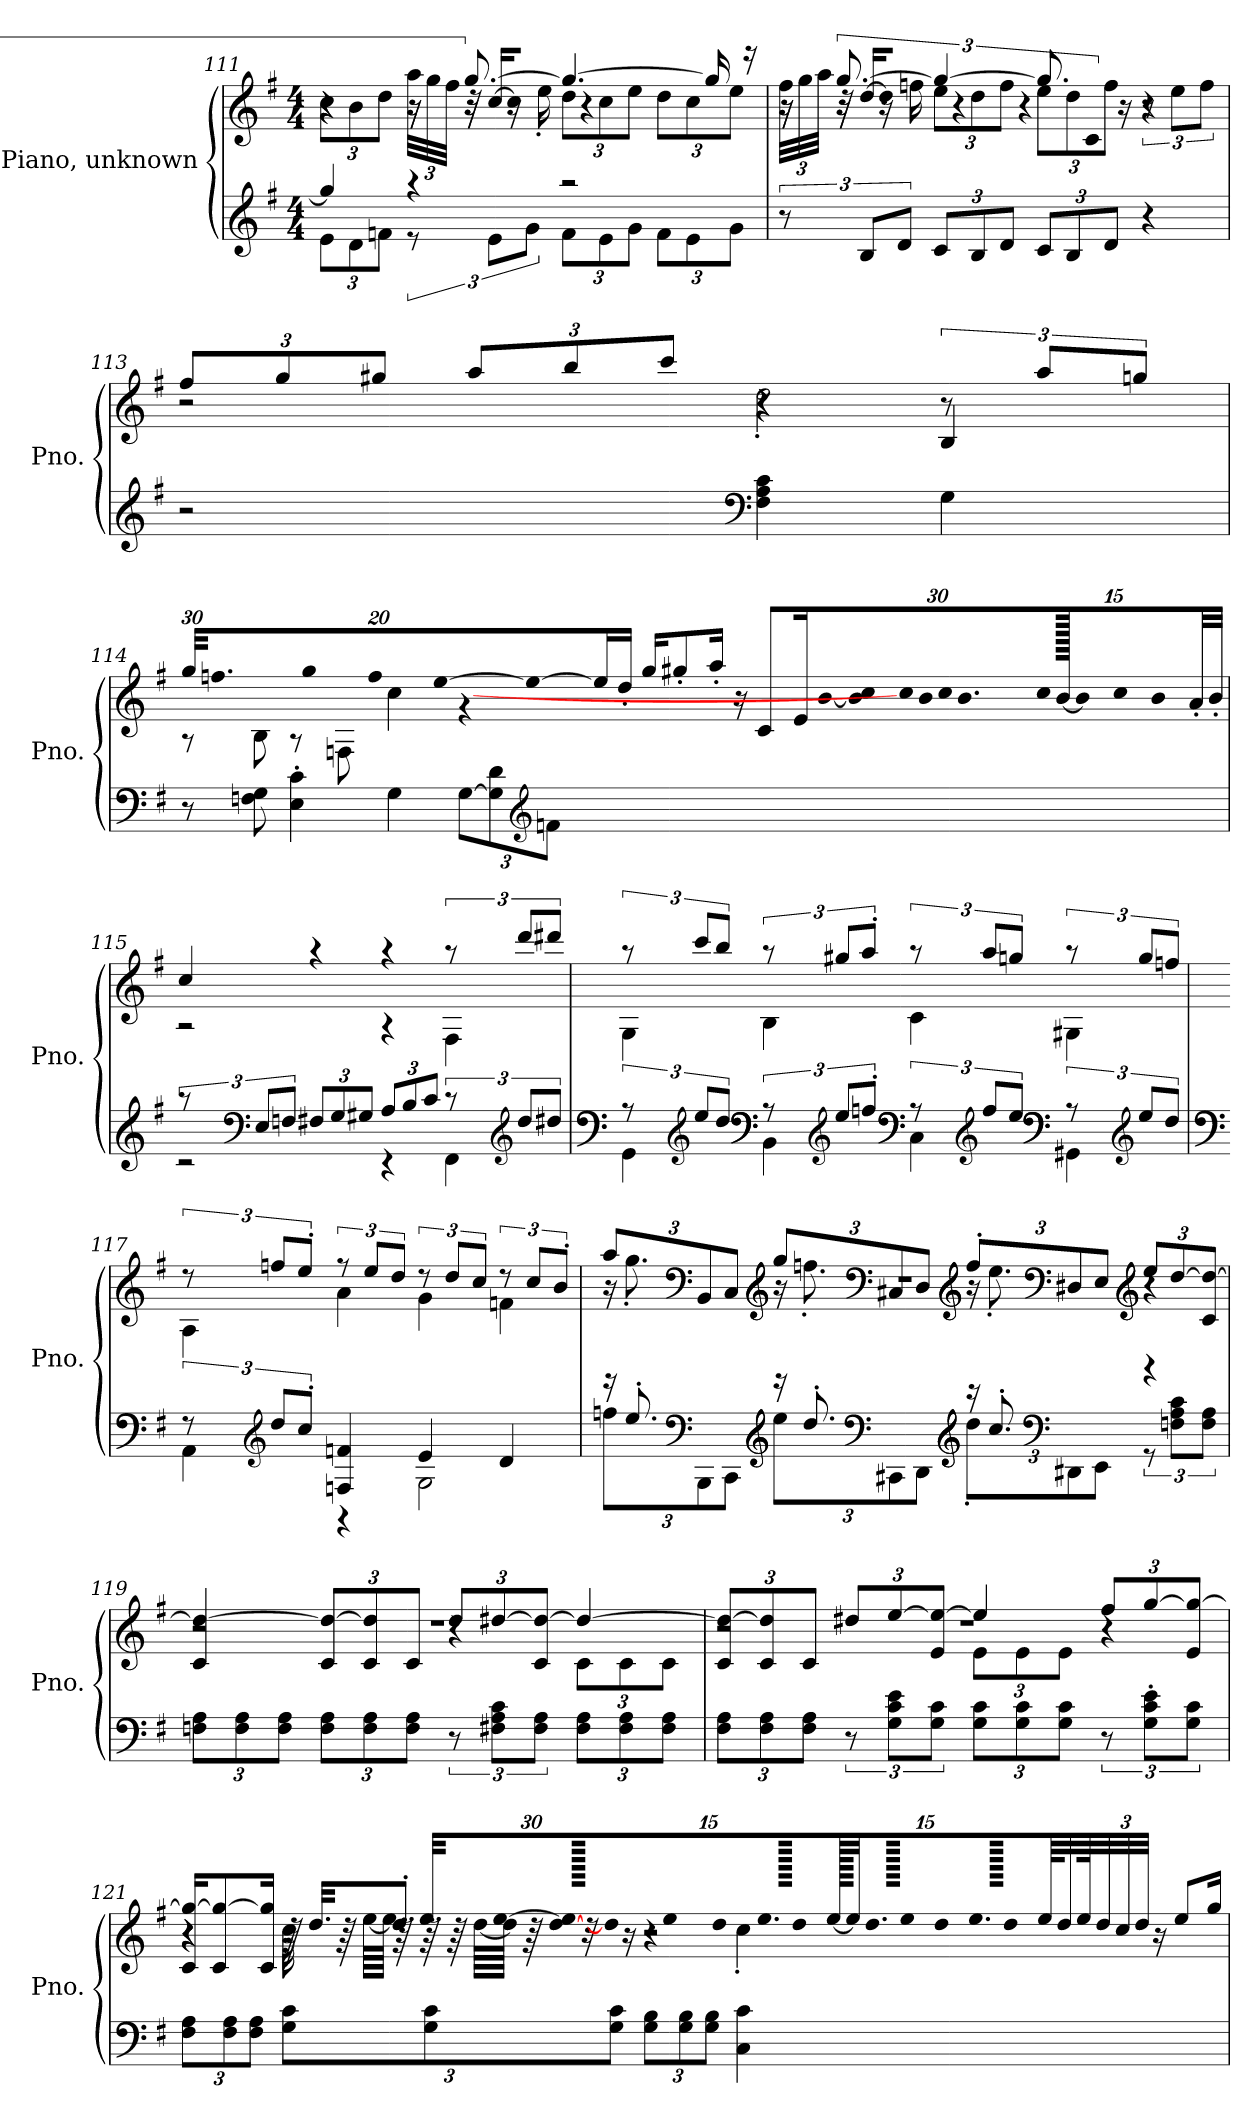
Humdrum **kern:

**kern	**kern
*part1	*part1
*staff2	*staff1
*I"Piano, unknown	*
*I'Pno.	*
*clefG2	*clefG2
*k[f#]	*k[f#]
*M4/4	*M4/4
=111	=111
*^	*^
*	*Xbrackettup	*	*Xbrackettup
*	*	*	*^
4gg/]	12e\L	4r	12cc\L	4r
.	12d\	.	12b\	.
.	12fn\J	.	12dd\J	.
*	*brackettup	*	*	*
4r	12r	16r	48aa\LLL	16r
.	.	.	48gg\	.
.	.	.	48ff#\JJJ	.
*	*	*	*	*brackettup
.	.	[8.gg/	16r	48r
.	12e\L	.	.	[24cc/KL
.	.	.	16r	8cc/J]
.	12g\J	.	.	.
.	.	.	16ee'\	.
*	*Xbrackettup	*	*Xbrackettup	*
2r	12f\L	4.gg/_	12dd\L	2r
.	12e\	.	12cc\	.
.	12g\J	.	12ee\J	.
.	12f\L	.	12dd\L	.
.	12e\	.	12cc\	.
.	.	16gg/]	.	.
.	12g\J	.	12ee\J	.
.	.	16r	.	.
*v	*v	*	*	*
!!LO:LB:g=z	!!	!!
=112	=112	=112	=112
*brackettup	*	*	*
12r	16r	48ff#\LLL	16r
.	.	48gg\	.
.	.	48aa\JJJ	.
*	*	*	*brackettup
.	[8.gg/	16r	48r
12B/L	.	.	[24dd/KL
.	.	16r	8dd/J]
12d/J	.	.	.
.	.	16ffn\	.
*Xbrackettup	*	*Xbrackettup	*
12c/L	4gg/_	12ee\L	4r
12B/	.	12dd\	.
12d/J	.	12ff\J	.
12c/L	8.gg/]	12ee\L	4r
12B/	.	12dd\	.
12d/J	.	12ff\J	.
.	16r	.	.
*	*	*brackettup	*
4r	4r	12r	4c/
.	.	12ee\L	.
.	.	12ff\J	.
=113	=113	=113	=113
*	*Xbrackettup	*	*
2r	12ff#/L	2r	2r
.	12gg/	.	.
.	12gg#X/J	.	.
.	12aa/L	.	.
.	12bb/	.	.
.	12ccc/J	.	.
*clefF4	*	*	*
4F#\ 4A\ 4c\	4r	2dd'\	4r
*	*brackettup	*	*
4G\	12r	.	4B/
.	12aa/L	.	.
.	12ggn/J	.	.
*	*v	*v	*v
!!LO:LB:g=z
=114	=114
*	*Xbrackettup
!	!LO:N:vis=64
*	*^
8r	960%17gg/LLLL	8r
!	!LO:N:vis=64.	!
.	640%17ffn/	.
.	1920ryy	.
!	!LO:N:vis=64	!
.	960%17gg/	.
!	!LO:N:vis=64	!
.	960%17ff/	.
!	!LO:N:vis=256	!
.	[1920%17ee/JK	.
!	!LO:N:vis=32	!
.	640%23ee/J_	.
8Fn\ 8G\	16ee/]	8B\
.	16dd'/JJ	.
4E\' 4c\'	16gg/KL	8r
.	8gg#X'/	.
.	.	8Fn\
.	16aa'/Jk	.
4G\	16r	4cc\
.	8c/L	.
.	16e/L	.
!	!LO:N:vis=64	!
[12G\L	[960%17b/LL	4r
!	!LO:N:vis=64	!
.	960%17b/] [960%17cc/	.
.	1920ryy	.
!	!LO:N:vis=256	!
.	1920%17cc/K]	.
!	!LO:N:vis=64	!
.	960%17b/	.
!	!LO:N:vis=64	!
.	960%17cc/	.
!	!LO:N:vis=64.	!
.	640%17b/	.
12G\] 12d\	.	.
.	1920ryy	.
!	!LO:N:vis=64	!
.	960%17cc/J	.
.	[960b/	.
.	960%19b/]	.
.	48cc/	.
*clefG2	*	*
12fn\J	48b/	.
.	32a'/	.
.	32b'/JJJ	.
!!LO:LB:g=z	!!
=115	=115	=115
*brackettup	*	*
*^	*	*
12r	2r	4cc/	2r
*clefF4	*	*	*
12E/L	.	.	.
12Fn/J	.	.	.
*Xbrackettup	*	*	*
12F#X/L	.	4r	.
12G/	.	.	.
12G#X/J	.	.	.
12A/L	4r	4r	4r
12B/	.	.	.
12c/J	.	.	.
*brackettup	*	*brackettup	*
12r	4FF#\	12r	4F#\
*clefG2	*	*	*
12dd/L	.	12ddd/L	.
12dd#X/J	.	12ddd#X/J	.
!!LO:LB:g=z	!!
=116	=116	=116	=116
*clefF4	*	*	*
12r	4GG\	12r	4G\
*clefG2	*	*	*
12ee/L	.	12ccc/L	.
12dd/J	.	12bb/J	.
*clefF4	*	*	*
12r	4BB\	12r	4B\
*clefG2	*	*	*
12ee/L	.	12gg#X/L	.
12ffn'/J	.	12aa'/J	.
*clefF4	*	*	*
12r	4C\	12r	4c\
*clefG2	*	*	*
12ff/L	.	12aa/L	.
12ee/J	.	12ggn/J	.
*clefF4	*	*	*
12r	4GG#X\	12r	4G#X\
*clefG2	*	*	*
12ee/L	.	12gg/L	.
12dd/J	.	12ffn/J	.
=117	=117	=117	=117
*clefF4	*	*	*
12r	4AA\	12r	4A\
*clefG2	*	*	*
12dd/L	.	12ffn/L	.
12cc'/J	.	12ee'/J	.
4Fn/ 4fn/	4r	12r	4a\
.	.	12ee/L	.
.	.	12dd/J	.
4e/	2G\	12r	4g\
.	.	12dd/L	.
.	.	12cc/J	.
4d/	.	12r	4fn\
.	.	12cc/L	.
.	.	12b'/J	.
!!LO:LB:g=z
=118	=118	=118	=118
*	*	*	*^
*	*Xbrackettup	*	*	*Xbrackettup
16r	12ffn\L	1r	16r	12aa/L
8.ee'/	.	.	8.gg'\	.
*clefF4	*	*clefF4	*	*
.	12BBB\	.	.	12BB/
.	12CC\J	.	.	12C/J
*clefG2	*	*clefG2	*	*
16r	12ee\L	.	16r	12gg/L
8.dd'/	.	.	8.ffn'\	.
*clefF4	*	*clefF4	*	*
.	12CC#X\	.	.	12C#X/
.	12DD\J	.	.	12D/J
*clefG2	*	*clefG2	*	*
16r	12dd'\L	.	16r	12ff'/L
8.cc'/	.	.	8.ee'\	.
*clefF4	*	*clefF4	*	*
.	12DD#X\	.	.	12D#X/
.	12EE\J	.	.	12E/J
*	*	*clefG2	*	*
*	*brackettup	*	*	*
4r	12r	.	4r	12ee/L
.	12Fn\ 12A\ 12c\L	.	.	[12dd/
.	12F\ 12A\J	.	.	12c/ 12dd/_J
*v	*v	*	*	*
!!LO:PB:g=z	!!	!!
=119	=119	=119	=119
*Xbrackettup	*	*	*
12Fn\ 12A\L	1r	2r	4c/ 4dd/_
12F\ 12A\	.	.	.
12F\ 12A\J	.	.	.
12F\ 12A\L	.	.	12c/ 12dd/_L
12F\ 12A\	.	.	12c/ 12dd/]
12F\ 12A\J	.	.	12c/J
*brackettup	*	*	*
12r	.	4r	12dd/L
12F#X\ 12A\ 12c\L	.	.	[12dd#X/
12F#\ 12A\J	.	.	12c/ 12dd#/_J
*Xbrackettup	*	*	*
12F#\ 12A\L	.	12c\L	4dd#/_
12F#\ 12A\	.	12c\	.
12F#\ 12A\J	.	12c\J	.
=120	=120	=120	=120
12F#\ 12A\L	1r	2r	12c/ 12dd#/_L
12F#\ 12A\	.	.	12c/ 12dd#/]
12F#\ 12A\J	.	.	12c/J
*brackettup	*	*	*
12r	.	.	12dd#X/L
12G\ 12c\ 12e\L	.	.	[12ee/
12G\ 12c\J	.	.	12e/ 12ee/_J
*Xbrackettup	*	*	*
12G\ 12c\L	.	12e\L	4ee/]
12G\ 12c\	.	12e\	.
12G\ 12c\J	.	12e\J	.
*brackettup	*	*	*
12r	.	4r	12ff#/L
12G\' 12c\' 12e\'L	.	.	[12gg/
12G\ 12c\J	.	.	12e/ 12gg/_J
!!LO:LB:g=z	!!	!!
=121	=121	=121	=121
*Xbrackettup	*	*	*
12F#\ 12A\L	4r	4r	16c/ 16gg/_KL
.	.	.	8c/ 8gg/_
12F#\ 12A\	.	.	.
12F#\ 12A\J	.	.	.
.	.	.	16c/ 16gg/]Jk
12G\ 12c\L	64r	32cc\	16r
.	32.dd/KKL	.	.
.	.	64r	.
.	.	[64ee\LLLL	.
.	8.dd'/J	64ee\JJJJ]	64r
.	.	64r	32.ee/LLL
12G\ 12c\	.	.	.
.	.	64r	.
.	.	[64dd\LLLL	.
!	!	!	!LO:N:vis=64
.	.	64dd\JJJJ]	[960%17ee/L
.	.	64r	.
!	!	!	!LO:N:vis=64
.	.	.	[960%17dd/ 960%17ee/]
.	.	32r	.
.	.	.	1920ryy
!	!	!	!LO:N:vis=256
.	.	.	1920%17dd/K]
12G\ 12c\J	.	.	.
!	!	!	!LO:N:vis=64
.	.	.	960%17ee/
!	!	!	!LO:N:vis=64
.	.	16r	960%17dd/
!	!	!	!LO:N:vis=64.
.	.	.	640%17ee/
.	.	.	1920ryy
!	!	!	!LO:N:vis=64
.	.	.	960%17dd/
12G\ 12B\L	2r	4r	[960ee/
.	.	.	60ee/]
!	!	!	!LO:N:vis=64.
.	.	.	640%17dd/
.	.	.	1920ryy
!	!	!	!LO:N:vis=64
.	.	.	960%17ee/
!	!	!	!LO:N:vis=64
.	.	.	960%17dd/
!	!	!	!LO:N:vis=64.
.	.	.	640%17ee/
12G\ 12B\	.	.	.
.	.	.	1920ryy
!	!	!	!LO:N:vis=64
.	.	.	960%17dd/
.	.	.	64ee/J
.	.	.	32dd/
12G\ 12B\J	.	.	.
.	.	.	64ee/K
.	.	.	48dd/
.	.	.	48cc/
.	.	.	48dd/JJJ
4C\ 4c\	.	4cc'\	16r
.	.	.	8ee/L
.	.	.	16gg/Jk
*	*v	*v	*v
=	=
*-	*-
